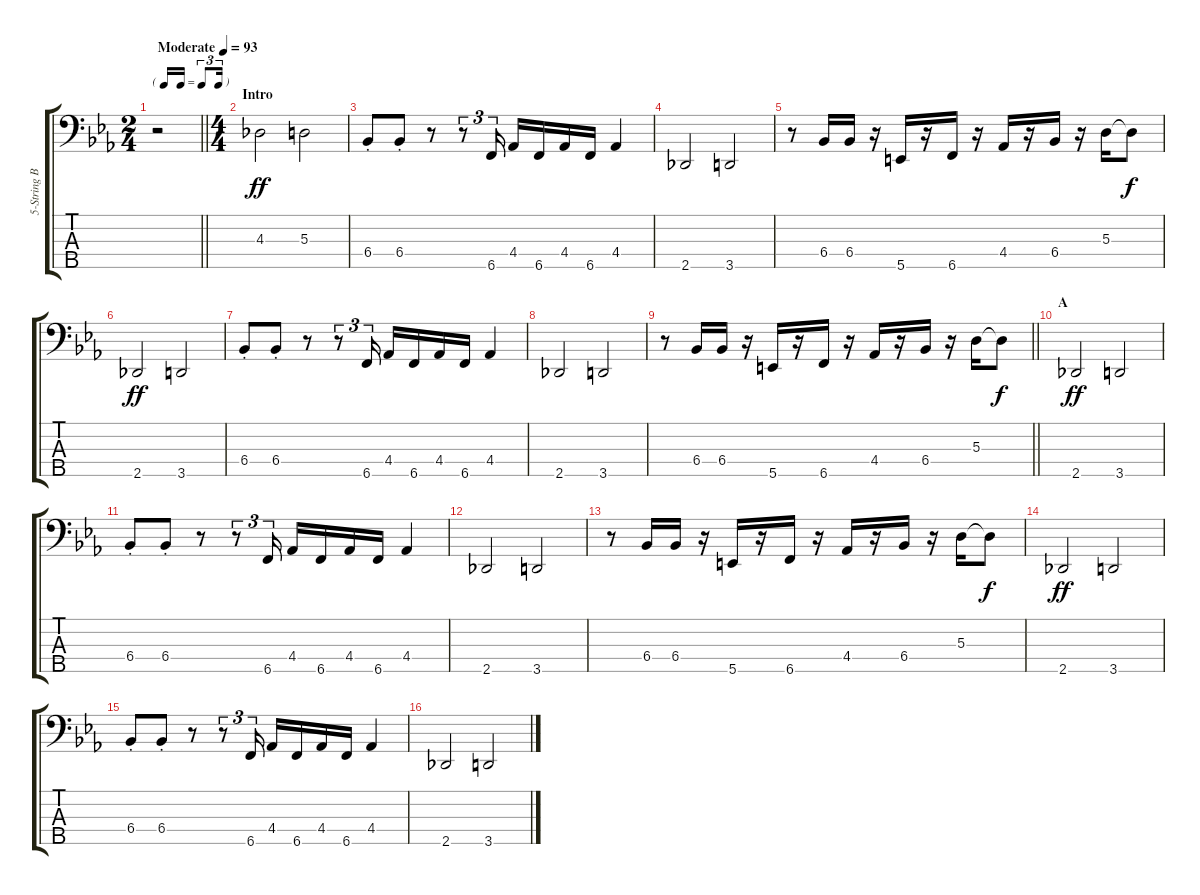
\track ("5-String Bass" "5-String B") {instrument electricbassfinger}
\staff {score tabs}
\tuning (G2 D2 A1 E1 B0) {hide}
\ts (2 4)
\tf triplet16th
\tempo (93 "Moderate")
\clef f4
\barLineRight lightlight
\ks eb
r.2{dy ff instrument electricbassfinger} |
\ts (4 4)
\section ("" "Intro")
4.3.2 5.3.2 |
6.4{st}.8 6.4{st}.8 r.8 r.8{tu (3 2)} 6.5.16{tu (3 2)} 4.4.16 6.5.16 4.4.16 6.5.16 4.4.4 |
2.5.2 3.5.2 |
r.8 6.4.16 6.4.16 r.16 5.5.16 r.16 6.5.16 r.16 4.4.16 r.16 6.4.16 r.16 5.3.16 5.3{t}.8{dy f} |
2.5.2{dy ff} 3.5.2 |
6.4{st}.8 6.4{st}.8 r.8 r.8{tu (3 2)} 6.5.16{tu (3 2)} 4.4.16 6.5.16 4.4.16 6.5.16 4.4.4 |
2.5.2 3.5.2 |
\barLineRight lightlight
r.8 6.4.16 6.4.16 r.16 5.5.16 r.16 6.5.16 r.16 4.4.16 r.16 6.4.16 r.16 5.3.16 5.3{t}.8{dy f} |
\section ("" "A")
2.5.2{dy ff} 3.5.2 |
6.4{st}.8 6.4{st}.8 r.8 r.8{tu (3 2)} 6.5.16{tu (3 2)} 4.4.16 6.5.16 4.4.16 6.5.16 4.4.4 |
2.5.2 3.5.2 |
r.8 6.4.16 6.4.16 r.16 5.5.16 r.16 6.5.16 r.16 4.4.16 r.16 6.4.16 r.16 5.3.16 5.3{t}.8{dy f} |
2.5.2{dy ff} 3.5.2 |
6.4{st}.8 6.4{st}.8 r.8 r.8{tu (3 2)} 6.5.16{tu (3 2)} 4.4.16 6.5.16 4.4.16 6.5.16 4.4.4 |
2.5.2 3.5.2
